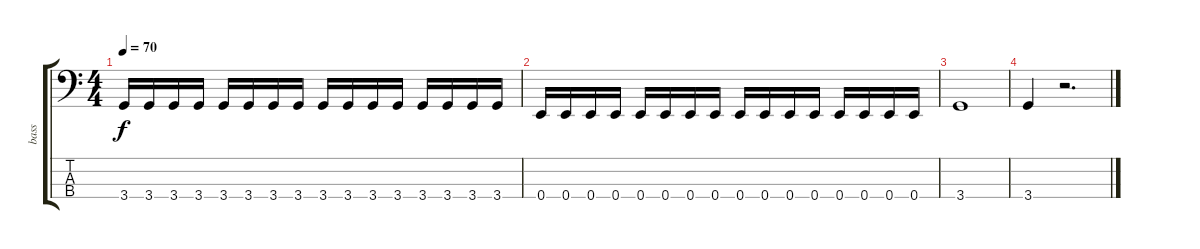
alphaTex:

\track ("bass" "bass") {instrument electricbassfinger}
\staff {score tabs}
\tuning (G2 D2 A1 E1) {hide}
\ts (4 4)
\tempo 70
\clef f4
\ks c
3.4.16{dy f} 3.4.16 3.4.16 3.4.16 3.4.16 3.4.16 3.4.16 3.4.16 3.4.16 3.4.16 3.4.16 3.4.16 3.4.16 3.4.16 3.4.16 3.4.16 |
0.4.16 0.4.16 0.4.16 0.4.16 0.4.16 0.4.16 0.4.16 0.4.16 0.4.16 0.4.16 0.4.16 0.4.16 0.4.16 0.4.16 0.4.16 0.4.16 |
3.4.1 |
3.4.4 r.2{d}
